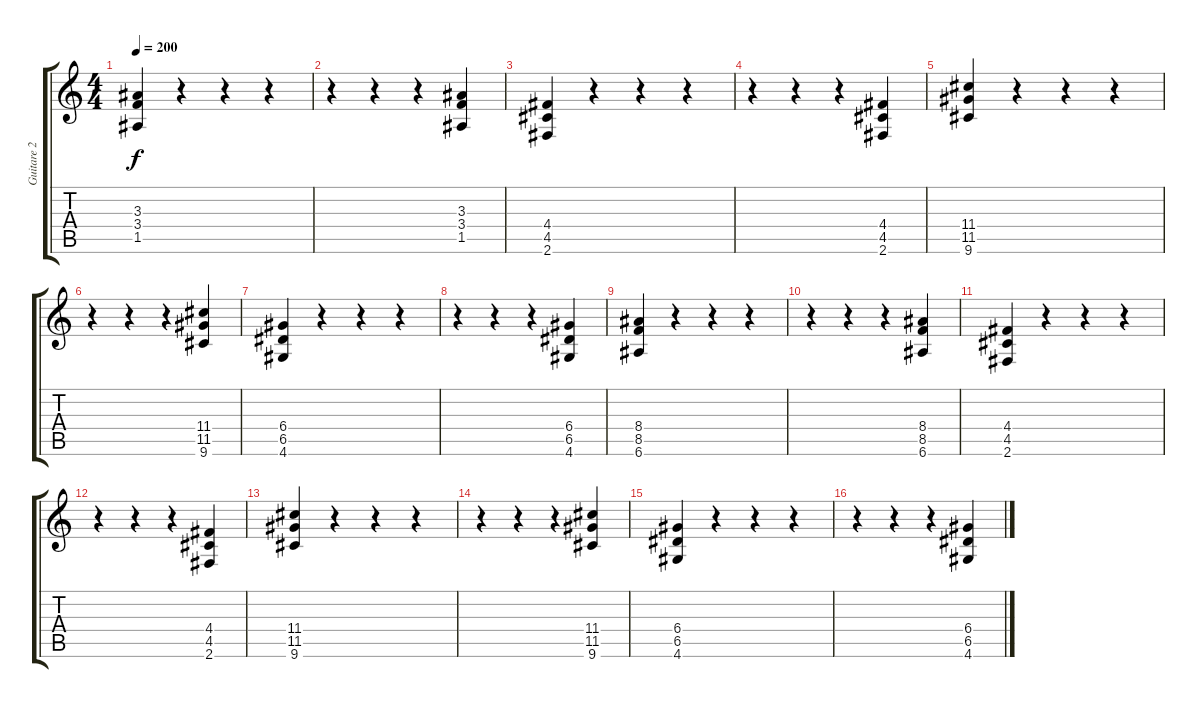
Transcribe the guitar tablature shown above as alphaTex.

\track ("Guitare 2" "Guitare 2") {instrument distortionguitar}
\staff {score tabs}
\tuning (E4 B3 G3 D3 A2 E2) {hide}
\ts (4 4)
\tempo 200
\clef g2
\ks c
(3.3 3.4 1.5).4{dy f} r.4 r.4 r.4 |
r.4 r.4 r.4 (3.3 3.4 1.5).4 |
(4.4 4.5 2.6).4 r.4 r.4 r.4 |
r.4 r.4 r.4 (4.4 4.5 2.6).4 |
(11.4 11.5 9.6).4 r.4 r.4 r.4 |
r.4 r.4 r.4 (11.4 11.5 9.6).4 |
(6.4 6.5 4.6).4 r.4 r.4 r.4 |
r.4 r.4 r.4 (6.4 6.5 4.6).4 |
(8.4 8.5 6.6).4 r.4 r.4 r.4 |
r.4 r.4 r.4 (8.4 8.5 6.6).4 |
(4.4 4.5 2.6).4 r.4 r.4 r.4 |
r.4 r.4 r.4 (4.4 4.5 2.6).4 |
(11.4 11.5 9.6).4 r.4 r.4 r.4 |
r.4 r.4 r.4 (11.4 11.5 9.6).4 |
(6.4 6.5 4.6).4 r.4 r.4 r.4 |
r.4 r.4 r.4 (6.4 6.5 4.6).4
